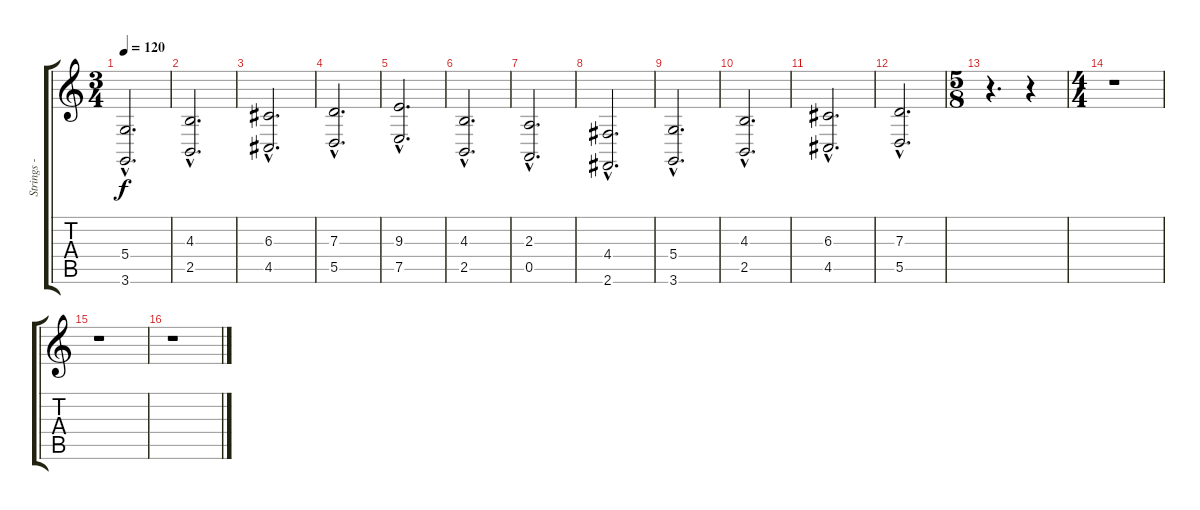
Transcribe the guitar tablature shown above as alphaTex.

\track ("Strings - Sherinian" "Strings - ") {instrument stringensemble1}
\staff {score tabs}
\tuning (E4 B3 G3 D3 A2 E2) {hide}
\ts (3 4)
\tempo 120
\clef g2
\ks c
(5.4{hac} 3.6{hac}).2{d dy f} |
(4.3{hac} 2.5{hac}).2{d} |
(6.3{hac} 4.5{hac}).2{d} |
(7.3{hac} 5.5{hac}).2{d} |
(9.3{hac} 7.5{hac}).2{d} |
(4.3{hac} 2.5{hac}).2{d} |
(2.3{hac} 0.5{hac}).2{d} |
(4.4{hac} 2.6{hac}).2{d} |
(5.4{hac} 3.6{hac}).2{d} |
(4.3{hac} 2.5{hac}).2{d} |
(6.3{hac} 4.5{hac}).2{d} |
(7.3{hac} 5.5{hac}).2{d} |
\ts (5 8)
r.4{d} r.4 |
\ts (4 4)
r.1 |
r.1 |
r.1
